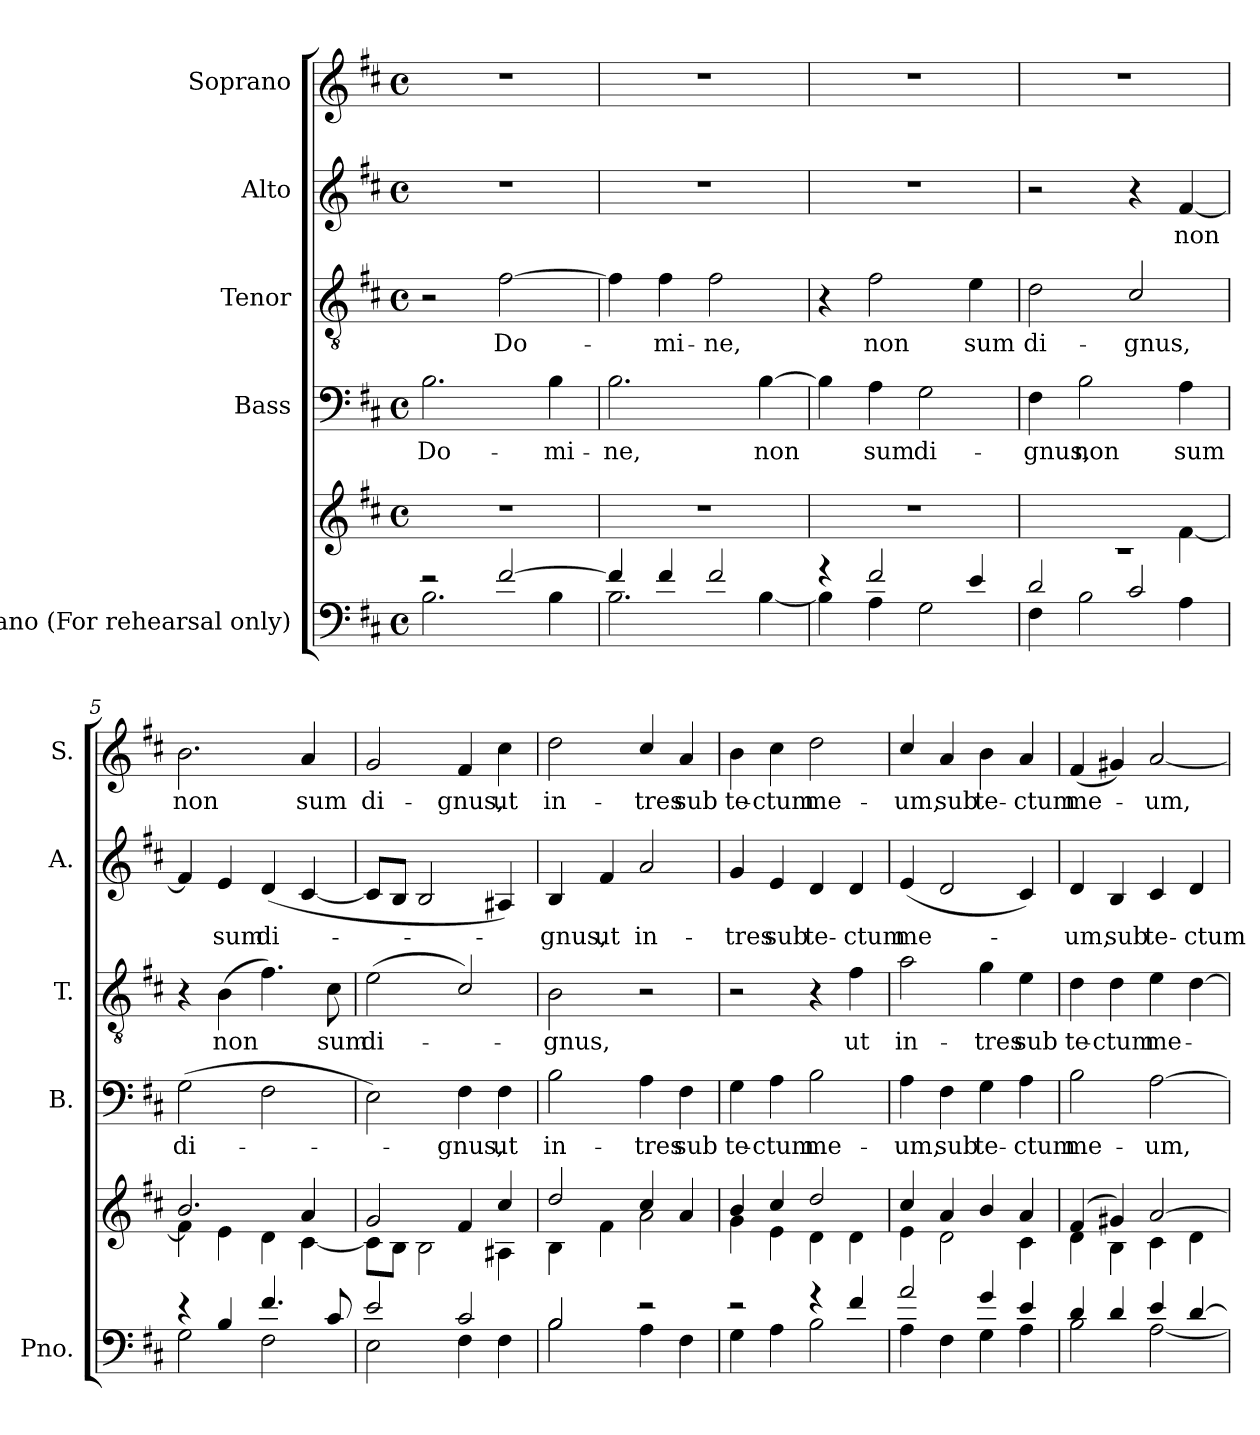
**kern	**kern	**kern	**text	**kern	**text	**kern	**text	**kern	**text
*part5	*part5	*part4	*part4	*part3	*part3	*part2	*part2	*part1	*part1
*staff6	*staff5	*staff4	*staff4	*staff3	*staff3	*staff2	*staff2	*staff1	*staff1
*I"Piano (For rehearsal  only)	*	*I"Bass	*	*I"Tenor	*	*I"Alto	*	*I"Soprano	*
*I'Pno.	*	*I'B.	*	*I'T.	*	*I'A.	*	*I'S.	*
*clefF4	*clefG2	*clefF4	*	*clefGv2	*	*clefG2	*	*clefG2	*
*k[f#c#]	*k[f#c#]	*k[f#c#]	*	*k[f#c#]	*	*k[f#c#]	*	*k[f#c#]	*
*M4/4	*M4/4	*M4/4	*	*M4/4	*	*M4/4	*	*M4/4	*
*met(c)	*met(c)	*met(c)	*	*met(c)	*	*met(c)	*	*met(c)	*
*MM96	*MM96	*MM96	*	*MM96	*	*MM96	*	*MM96	*
=1	=1	=1	=1	=1	=1	=1	=1	=1	=1
*^	*	*	*	*	*	*	*	*	*
!	!	!	!	!LO:LY:b	!	!	!	!	!	!
2r	2.B\	1r	2.B\	Do-	2r	.	1r	.	1r	.
!	!	!	!	!	!	!LO:LY:b	!	!	!	!
[2f#/	.	.	.	.	[2f#\	Do-	.	.	.	.
!	!	!	!	!LO:LY:b	!	!	!	!	!	!
.	4B\	.	4B\	-mi-	.	.	.	.	.	.
=2	=2	=2	=2	=2	=2	=2	=2	=2	=2	=2
!	!	!	!	!LO:LY:b	!	!	!	!	!	!
4f#/]	2.B\	1r	2.B\	-ne,	4f#\]	.	1r	.	1r	.
!	!	!	!	!	!	!LO:LY:b	!	!	!	!
4f#/	.	.	.	.	4f#\	-mi-	.	.	.	.
!	!	!	!	!	!	!LO:LY:b	!	!	!	!
2f#/	.	.	.	.	2f#\	-ne,	.	.	.	.
!	!	!	!	!LO:LY:b	!	!	!	!	!	!
.	[4B\	.	[4B\	non	.	.	.	.	.	.
=3	=3	=3	=3	=3	=3	=3	=3	=3	=3	=3
4r	4B\]	1r	4B\]	.	4r	.	1r	.	1r	.
!	!	!	!	!LO:LY:b	!	!LO:LY:b	!	!	!	!
2f#/	4A\	.	4A\	sum	2f#\	non	.	.	.	.
!	!	!	!	!LO:LY:b	!	!	!	!	!	!
.	2G\	.	2G\	di-	.	.	.	.	.	.
!	!	!	!	!	!	!LO:LY:b	!	!	!	!
4e/	.	.	.	.	4e\	sum	.	.	.	.
=4	=4	=4	=4	=4	=4	=4	=4	=4	=4	=4
*	*	*^	*	*	*	*	*	*	*	*
!	!	!	!	!	!LO:LY:b	!	!LO:LY:b	!	!	!	!
2d/	4F#\	1rc	2.ryy	4F#\	-gnus,	2d\	di-	2r	.	1r	.
!	!	!	!	!	!LO:LY:b	!	!	!	!	!	!
.	2B\	.	.	2B\	non	.	.	.	.	.	.
!	!	!	!	!	!	!	!LO:LY:b	!	!	!	!
2c#/	.	.	.	.	.	2c#/	-gnus,	4r	.	.	.
!	!	!	!	!	!LO:LY:b	!	!	!	!LO:LY:b	!	!
.	4A\	.	[4f#\	4A\	sum	.	.	[4f#/	non	.	.
=5	=5	=5	=5	=5	=5	=5	=5	=5	=5	=5	=5
!	!	!	!	!	!LO:LY:b	!	!	!	!	!	!LO:LY:b
4r	2G\	2.b/	4f#\]	(>2G\	di-	4r	.	4f#/]	.	2.b\	non
!	!	!	!	!	!	!	!LO:LY:b	!	!LO:LY:b	!	!
4B/	.	.	4e\	.	.	(<4B\	non	4e/	sum	.	.
!	!	!	!	!	!	!	!	!	!LO:LY:b	!	!
4.f#/	2F#\	.	4d\	2F#\	.	4.f#\)	.	(<4d/	di--	.	.
!	!	!	!	!	!	!	!	!	!	!	!LO:LY:b
.	.	4a/	[4c#\	.	.	.	.	[4c#/	.	4a/	sum
!	!	!	!	!	!	!	!LO:LY:b	!	!	!	!
8c#/	.	.	.	.	.	8c#\	sum	.	.	.	.
=6	=6	=6	=6	=6	=6	=6	=6	=6	=6	=6	=6
!	!	!	!	!	!	!	!LO:LY:b	!	!	!	!LO:LY:b
2e/	2E\	2g/	8c#\L]	2E\)	.	(<2e\	di-	8c#/L]	.	2g/	di-
.	.	.	8B\J	.	.	.	.	8B/J	.	.	.
.	.	.	2B\	.	.	.	.	2B/	.	.	.
!	!	!	!	!	!LO:LY:b	!	!	!	!	!	!LO:LY:b
2c#/	4F#\	4f#/	.	4F#\	-gnus,	2c#/)	.	.	.	4f#/	-gnus,
!	!	!	!	!	!LO:LY:b	!	!	!	!	!	!LO:LY:b
.	4F#\	4cc#/	4A#X\	4F#\	ut	.	.	4A#X/)	.	4cc#\	ut
!!LO:LB:g=z
=7	=7	=7	=7	=7	=7	=7	=7	=7	=7	=7	=7
!	!	!	!	!	!LO:LY:b	!	!LO:LY:b	!	!LO:LY:b	!	!LO:LY:b
2B/	2B\	2dd/	4B\	2B\	in-	2B\	gnus,	4B/	-gnus,	2dd\	in-
!	!	!	!	!	!	!	!	!	!LO:LY:b	!	!
.	.	.	4f#\	.	.	.	.	4f#/	ut	.	.
!	!	!	!	!	!LO:LY:b	!	!	!	!LO:LY:b	!	!LO:LY:b
2r	4A\	4cc#/	2a\	4A\	-tres	2r	.	2a/	in-	4cc#/	-tres
!	!	!	!	!	!LO:LY:b	!	!	!	!	!	!LO:LY:b
.	4F#\	4a/	.	4F#\	sub	.	.	.	.	4a/	sub
=8	=8	=8	=8	=8	=8	=8	=8	=8	=8	=8	=8
!	!	!	!	!	!LO:LY:b	!	!	!	!LO:LY:b	!	!LO:LY:b
2r	4G\	4b/	4g\	4G\	te-	2r	.	4g/	-tres	4b\	te-
!	!	!	!	!	!LO:LY:b	!	!	!	!LO:LY:b	!	!LO:LY:b
.	4A\	4cc#/	4e\	4A\	-ctum	.	.	4e/	sub	4cc#\	-ctum
!	!	!	!	!	!LO:LY:b	!	!	!	!LO:LY:b	!	!LO:LY:b
4r	2B\	2dd/	4d\	2B\	me-	4r	.	4d/	te-	2dd\	me-
!	!	!	!	!	!	!	!LO:LY:b	!	!LO:LY:b	!	!
4f#/	.	.	4d\	.	.	4f#\	ut	4d/	-ctum	.	.
=9	=9	=9	=9	=9	=9	=9	=9	=9	=9	=9	=9
!	!	!	!	!	!LO:LY:b	!	!LO:LY:b	!	!LO:LY:b	!	!LO:LY:b
2a/	4A\	4cc#/	4e\	4A\	-um,	2a\	in-	(<4e/	me-	4cc#/	-um,
!	!	!	!	!	!LO:LY:b	!	!	!	!	!	!LO:LY:b
.	4F#\	4a/	2d\	4F#\	sub	.	.	2d/	.	4a/	sub
!	!	!	!	!	!LO:LY:b	!	!LO:LY:b	!	!	!	!LO:LY:b
4g/	4G\	4b/	.	4G\	te-	4g\	-tres	.	.	4b\	te-
!	!	!	!	!	!LO:LY:b	!	!LO:LY:b	!	!	!	!LO:LY:b
4e/	4A\	4a/	4c#\	4A\	-ctum	4e\	sub	4c#/)	.	4a/	-ctum
=10	=10	=10	=10	=10	=10	=10	=10	=10	=10	=10	=10
!	!	!	!	!	!LO:LY:b	!	!LO:LY:b	!	!LO:LY:b	!	!LO:LY:b
4d/	2B\	(<4f#/	4d\	2B\	me-	4d\	te-	4d/	-um,	(<4f#/	me-
!	!	!	!	!	!	!	!LO:LY:b	!	!LO:LY:b	!	!
4d/	.	4g#X/)	4B\	.	.	4d\	-ctum	4B/	sub	4g#X/)	.
!	!	!	!	!	!LO:LY:b	!	!LO:LY:b	!	!LO:LY:b	!	!LO:LY:b
4e/	[2A\	[2a/	4c#\	[2A\	-um,	4e\	me-	4c#/	te-	[2a/	um,
!	!	!	!	!	!	!	!	!	!LO:LY:b	!	!
[4d/	.	.	4d\	.	.	[4d\	.	4d/	-ctum	.	.
*v	*v	*	*	*	*	*	*	*	*	*	*
*	*v	*v	*	*	*	*	*	*	*	*
=	=	=	=	=	=	=	=	=	=
*-	*-	*-	*-	*-	*-	*-	*-	*-	*-
